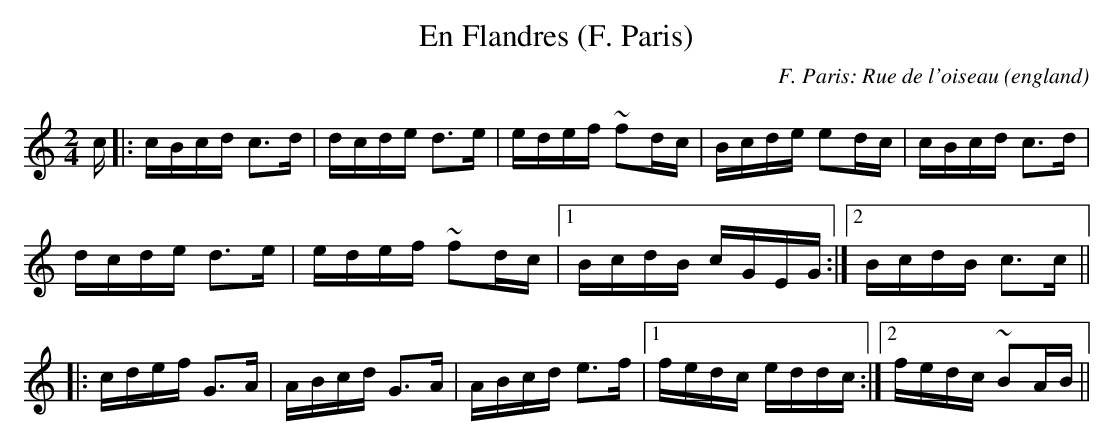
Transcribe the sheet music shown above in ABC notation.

X:1
T:En Flandres (F. Paris)
O:england
C:F. Paris: Rue de l'oiseau
M:2/4
L:1/16
K:C
c|:cBcd c3d|dcde d3e|edef ~f2dc|Bcde e2dc|cBcd c3d|
dcde d3e|edef ~f2dc|1 BcdB cGEG:|2 BcdB c3c||
|:cdef G3A|ABcd G3A|ABcd e3f|1 fedc eddc:|2 fedc ~B2AB||
